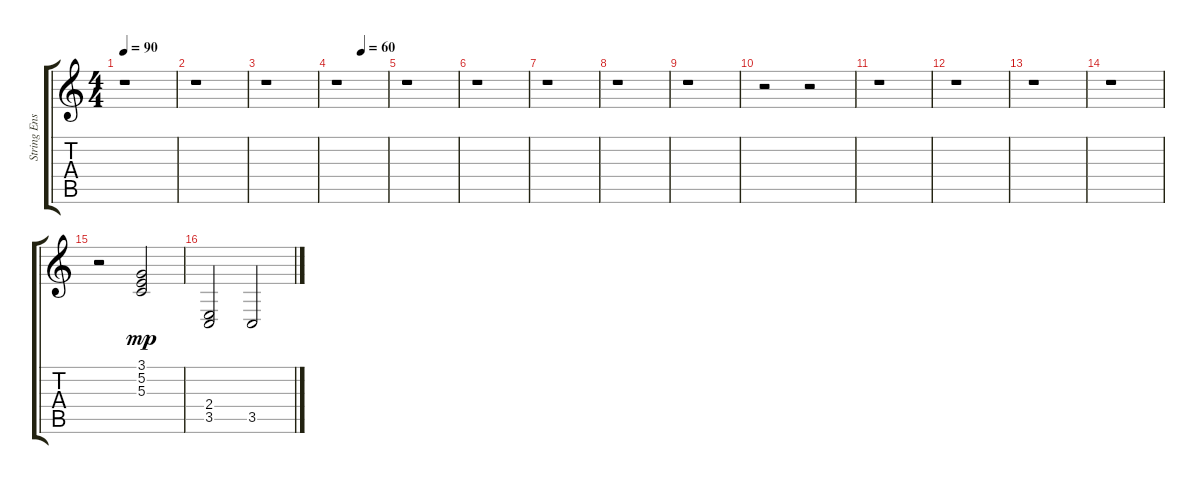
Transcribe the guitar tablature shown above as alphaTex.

\track ("String Ensemble 2" "String Ens") {instrument stringensemble2}
\staff {score tabs}
\tuning (E4 B3 G3 D3 A2 E2) {hide}
\ts (4 4)
\tempo 90
\clef g2
\ks c
r.1{dy ppp} |
r.1 |
r.1 |
\tempo (60 0.5)
r.1 |
r.1 |
r.1 |
r.1 |
r.1 |
r.1 |
r.2 r.2 |
r.1 |
r.1 |
r.1 |
r.1 |
r.2 (3.1 5.2 5.3).2{dy mp} |
(2.4 3.5).2 3.5.2
